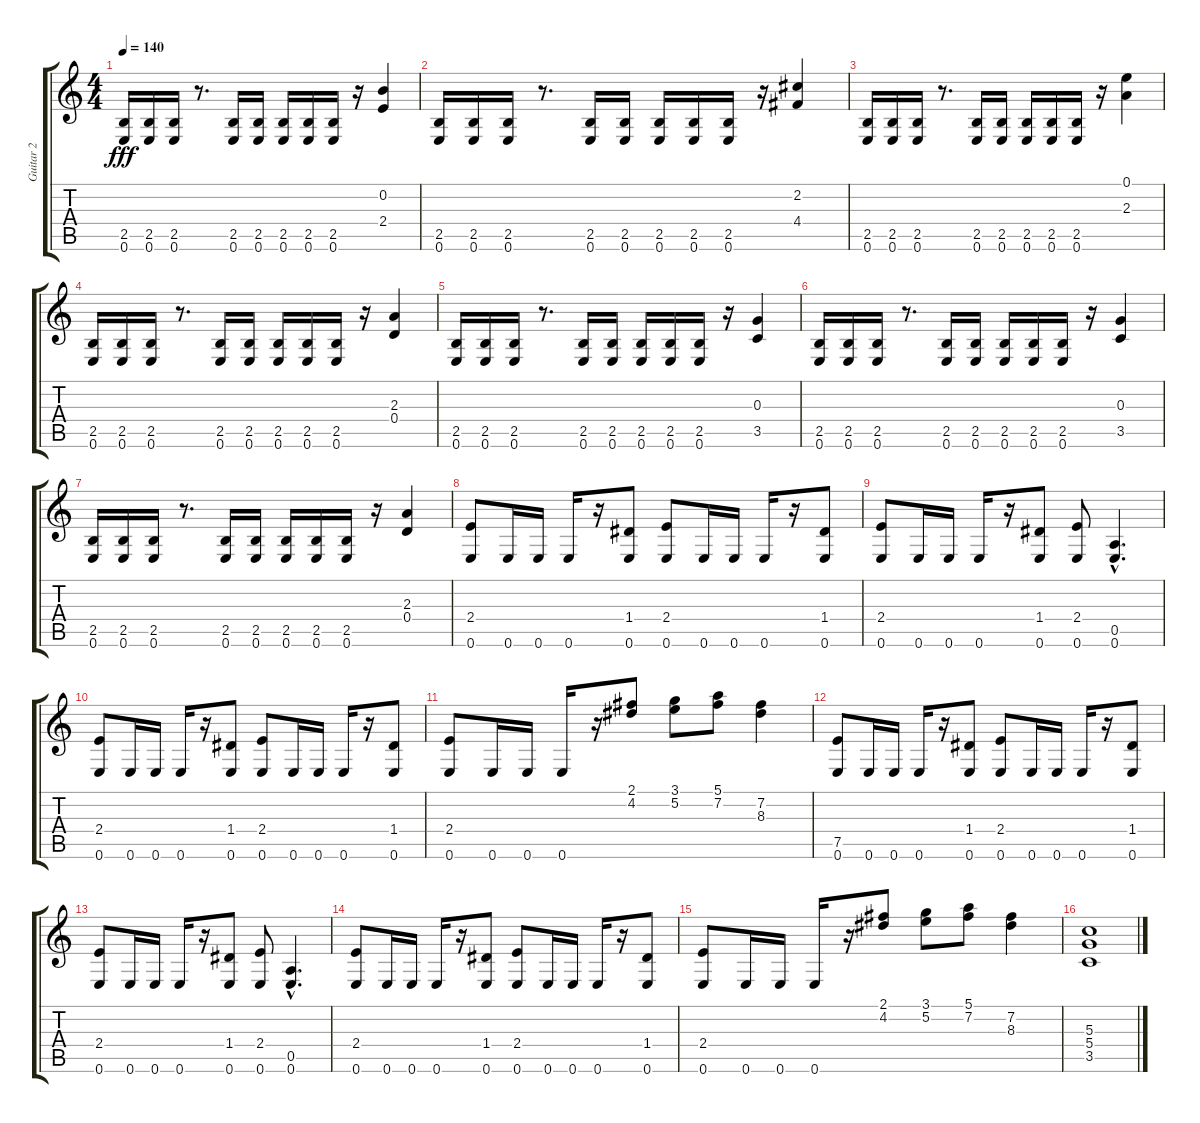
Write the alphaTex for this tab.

\track ("Guitar 2" "Guitar 2") {instrument distortionguitar}
\staff {score tabs}
\tuning (E4 B3 G3 D3 A2 E2) {hide}
\ts (4 4)
\tempo 140
\clef g2
\ks c
(2.5 0.6).16{dy fff} (2.5 0.6).16 (2.5 0.6).16 r.8{d} (2.5 0.6).16 (2.5 0.6).16 (2.5 0.6).16 (2.5 0.6).16 (2.5 0.6).16 r.16 (0.2 2.4).4 |
(2.5 0.6).16 (2.5 0.6).16 (2.5 0.6).16 r.8{d} (2.5 0.6).16 (2.5 0.6).16 (2.5 0.6).16 (2.5 0.6).16 (2.5 0.6).16 r.16 (2.2 4.4).4 |
(2.5 0.6).16 (2.5 0.6).16 (2.5 0.6).16 r.8{d} (2.5 0.6).16 (2.5 0.6).16 (2.5 0.6).16 (2.5 0.6).16 (2.5 0.6).16 r.16 (0.1 2.3).4 |
(2.5 0.6).16 (2.5 0.6).16 (2.5 0.6).16 r.8{d} (2.5 0.6).16 (2.5 0.6).16 (2.5 0.6).16 (2.5 0.6).16 (2.5 0.6).16 r.16 (2.3 0.4).4 |
(2.5 0.6).16 (2.5 0.6).16 (2.5 0.6).16 r.8{d} (2.5 0.6).16 (2.5 0.6).16 (2.5 0.6).16 (2.5 0.6).16 (2.5 0.6).16 r.16 (0.3 3.5).4 |
(2.5 0.6).16 (2.5 0.6).16 (2.5 0.6).16 r.8{d} (2.5 0.6).16 (2.5 0.6).16 (2.5 0.6).16 (2.5 0.6).16 (2.5 0.6).16 r.16 (0.3 3.5).4 |
(2.5 0.6).16 (2.5 0.6).16 (2.5 0.6).16 r.8{d} (2.5 0.6).16 (2.5 0.6).16 (2.5 0.6).16 (2.5 0.6).16 (2.5 0.6).16 r.16 (2.3 0.4).4 |
(2.4 0.6).8 0.6.16 0.6.16 0.6.16 r.16 (1.4 0.6).8 (2.4 0.6).8 0.6.16 0.6.16 0.6.16 r.16 (1.4 0.6).8 |
(2.4 0.6).8 0.6.16 0.6.16 0.6.16 r.16 (1.4 0.6).8 (2.4 0.6).8 (0.5{hac} 0.6{hac}).4{d} |
(2.4 0.6).8 0.6.16 0.6.16 0.6.16 r.16 (1.4 0.6).8 (2.4 0.6).8 0.6.16 0.6.16 0.6.16 r.16 (1.4 0.6).8 |
(2.4 0.6).8 0.6.16 0.6.16 0.6.16 r.16 (2.1 4.2).8 (3.1 5.2).8 (5.1 7.2).8 (7.2 8.3).4 |
(7.5 0.6).8 0.6.16 0.6.16 0.6.16 r.16 (1.4 0.6).8 (2.4 0.6).8 0.6.16 0.6.16 0.6.16 r.16 (1.4 0.6).8 |
(2.4 0.6).8 0.6.16 0.6.16 0.6.16 r.16 (1.4 0.6).8 (2.4 0.6).8 (0.5{hac} 0.6{hac}).4{d} |
(2.4 0.6).8 0.6.16 0.6.16 0.6.16 r.16 (1.4 0.6).8 (2.4 0.6).8 0.6.16 0.6.16 0.6.16 r.16 (1.4 0.6).8 |
(2.4 0.6).8 0.6.16 0.6.16 0.6.16 r.16 (2.1 4.2).8 (3.1 5.2).8 (5.1 7.2).8 (7.2 8.3).4 |
(5.3 5.4 3.5).1
